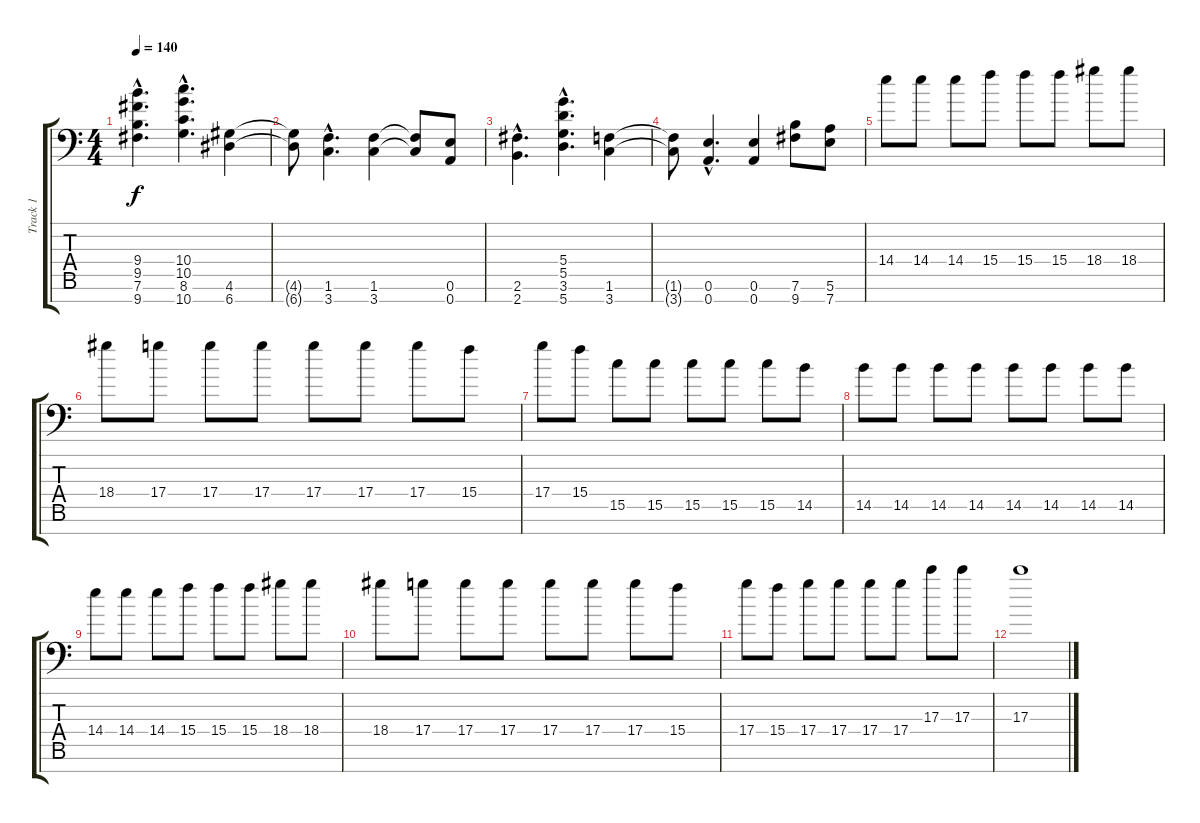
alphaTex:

\track ("Track 1" "Track 1") {instrument distortionguitar}
\staff {score tabs}
\tuning (E4 B3 G3 D3 A2 E2 A1) {hide}
\ts (4 4)
\tempo 140
\clef f4
\ks c
(9.4{hac} 9.5{hac} 7.6{hac} 9.7{hac}).4{d dy f} (10.4{hac} 10.5{hac} 8.6{hac} 10.7{hac}).4{d} (4.6 6.7).4 |
(4.6{t} 6.7{t}).8 (1.6{hac} 3.7{hac}).4{d} (1.6 3.7).4 (1.6{t} 3.7{t}).8 (0.6 0.7).8 |
(2.6{hac} 2.7{hac}).4{d} (5.4{hac} 5.5{hac} 3.6{hac} 5.7{hac}).4{d} (1.6 3.7).4 |
(1.6{t} 3.7{t}).8 (0.6{hac} 0.7{hac}).4{d} (0.6 0.7).4 (7.6 9.7).8 (5.6 7.7).8 |
14.4.8 14.4.8 14.4.8 15.4.8 15.4.8 15.4.8 18.4.8 18.4.8 |
18.4.8 17.4.8 17.4.8 17.4.8 17.4.8 17.4.8 17.4.8 15.4.8 |
17.4.8 15.4.8 15.5.8 15.5.8 15.5.8 15.5.8 15.5.8 14.5.8 |
14.5.8 14.5.8 14.5.8 14.5.8 14.5.8 14.5.8 14.5.8 14.5.8 |
14.4.8 14.4.8 14.4.8 15.4.8 15.4.8 15.4.8 18.4.8 18.4.8 |
18.4.8 17.4.8 17.4.8 17.4.8 17.4.8 17.4.8 17.4.8 15.4.8 |
17.4.8 15.4.8 17.4.8 17.4.8 17.4.8 17.4.8 17.3.8 17.3.8 |
17.3.1
